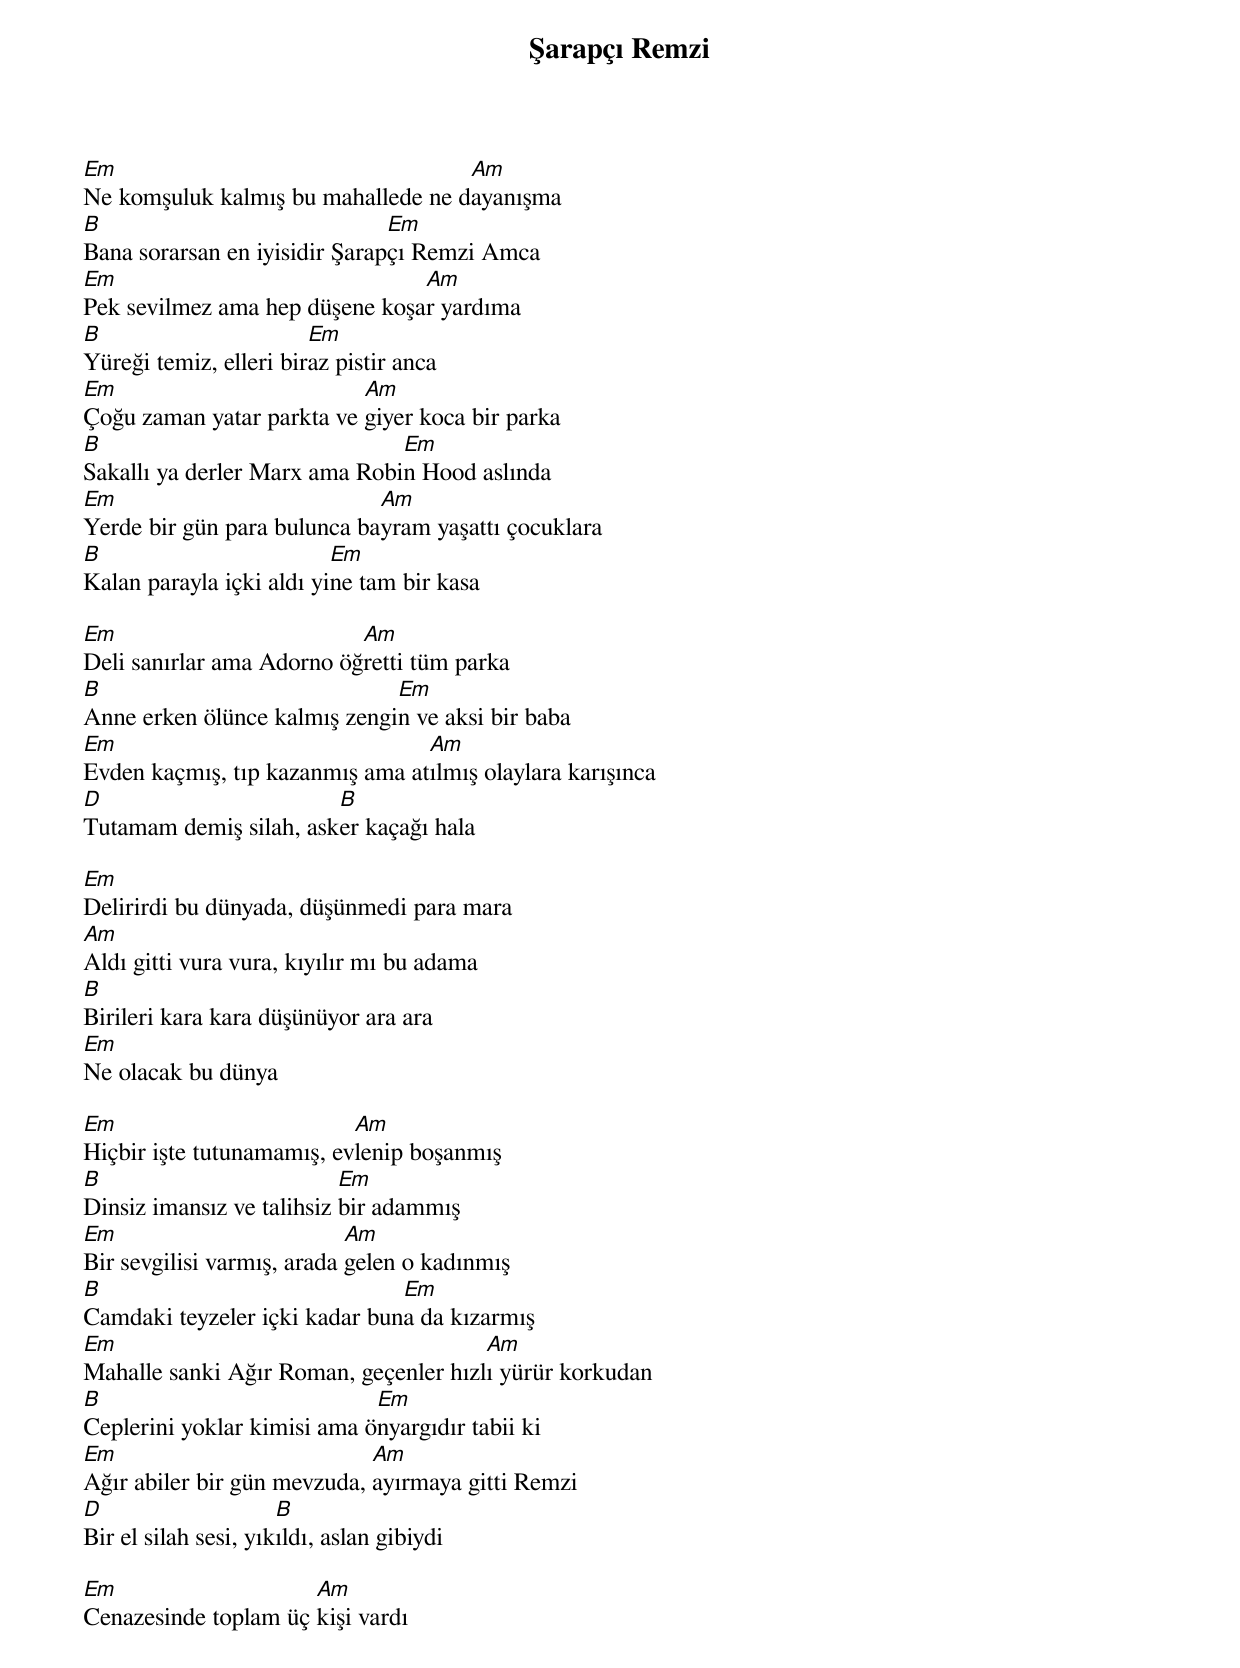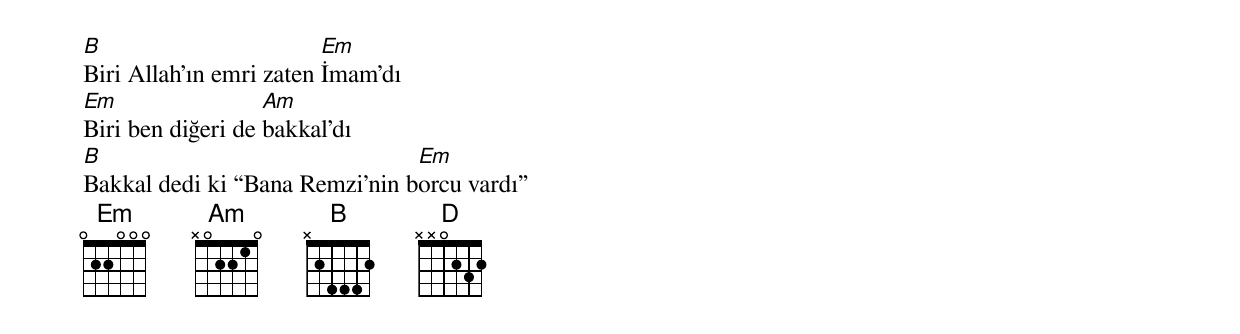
{title: Şarapçı Remzi}
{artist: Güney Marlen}

Em                                  Am
Ne komşuluk kalmış bu mahallede ne dayanışma
B                              Em
Bana sorarsan en iyisidir Şarapçı Remzi Amca
Em                              Am
Pek sevilmez ama hep düşene koşar yardıma
B                       Em
Yüreği temiz, elleri biraz pistir anca
Em                         Am
Çoğu zaman yatar parkta ve giyer koca bir parka
B                              Em
Sakallı ya derler Marx ama Robin Hood aslında
Em                           Am
Yerde bir gün para bulunca bayram yaşattı çocuklara
B                         Em
Kalan parayla içki aldı yine tam bir kasa

Em                         Am
Deli sanırlar ama Adorno öğretti tüm parka
B                             Em
Anne erken ölünce kalmış zengin ve aksi bir baba
Em                               Am
Evden kaçmış, tıp kazanmış ama atılmış olaylara karışınca
D                       B
Tutamam demiş silah, asker kaçağı hala

Em
Delirirdi bu dünyada, düşünmedi para mara
Am
Aldı gitti vura vura, kıyılır mı bu adama
B
Birileri kara kara düşünüyor ara ara
Em
Ne olacak bu dünya

Em                         Am
Hiçbir işte tutunamamış, evlenip boşanmış
B                          Em
Dinsiz imansız ve talihsiz bir adammış
Em                          Am
Bir sevgilisi varmış, arada gelen o kadınmış
B                              Em
Camdaki teyzeler içki kadar buna da kızarmış
Em                                     Am
Mahalle sanki Ağır Roman, geçenler hızlı yürür korkudan
B                            Em
Ceplerini yoklar kimisi ama önyargıdır tabii ki
Em                           Am
Ağır abiler bir gün mevzuda, ayırmaya gitti Remzi
D                     B
Bir el silah sesi, yıkıldı, aslan gibiydi

Em                    Am
Cenazesinde toplam üç kişi vardı
B                        Em
Biri Allah’ın emri zaten İmam’dı
Em                 Am
Biri ben diğeri de bakkal’dı
B                               Em
Bakkal dedi ki “Bana Remzi’nin borcu vardı”
